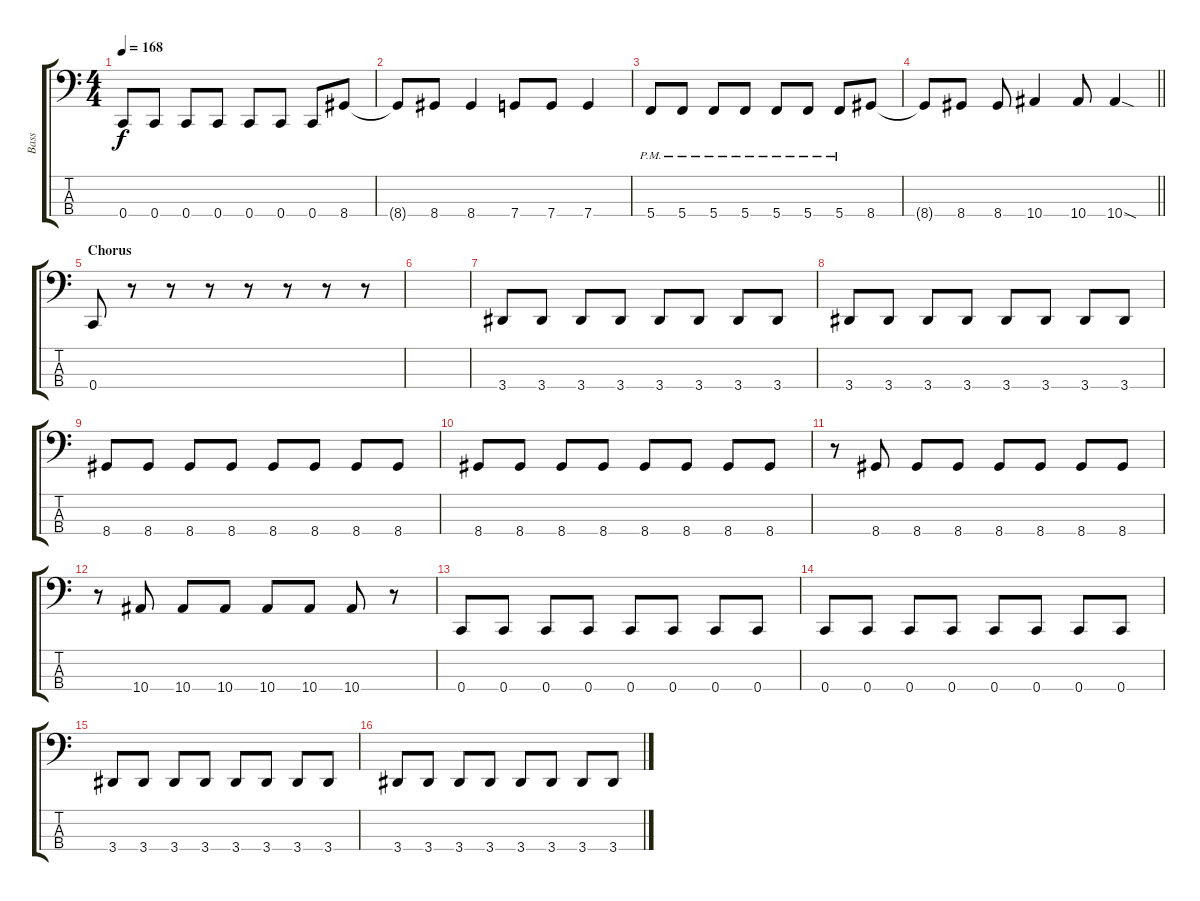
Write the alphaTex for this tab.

\track ("Bass" "Bass") {instrument electricbasspick}
\staff {score tabs}
\tuning (F2 C2 G1 C1) {hide}
\ts (4 4)
\tempo 168
\clef f4
\ks c
0.4.8{dy f} 0.4.8 0.4.8 0.4.8 0.4.8 0.4.8 0.4.8 8.4.8 |
8.4{t}.8 8.4.8 8.4.4 7.4.8 7.4.8 7.4.4 |
5.4{pm}.8 5.4{pm}.8 5.4{pm}.8 5.4{pm}.8 5.4{pm}.8 5.4{pm}.8 5.4{pm}.8 8.4.8 |
\barLineRight lightlight
8.4{t}.8 8.4.8 8.4.8 10.4.4 10.4.8 10.4{sod}.4 |
\section ("" "Chorus")
0.4.8 r.8 r.8 r.8 r.8 r.8 r.8 r.8 |
|
3.4.8 3.4.8 3.4.8 3.4.8 3.4.8 3.4.8 3.4.8 3.4.8 |
3.4.8 3.4.8 3.4.8 3.4.8 3.4.8 3.4.8 3.4.8 3.4.8 |
8.4.8 8.4.8 8.4.8 8.4.8 8.4.8 8.4.8 8.4.8 8.4.8 |
8.4.8 8.4.8 8.4.8 8.4.8 8.4.8 8.4.8 8.4.8 8.4.8 |
r.8 8.4.8 8.4.8 8.4.8 8.4.8 8.4.8 8.4.8 8.4.8 |
r.8 10.4.8 10.4.8 10.4.8 10.4.8 10.4.8 10.4.8 r.8 |
0.4.8 0.4.8 0.4.8 0.4.8 0.4.8 0.4.8 0.4.8 0.4.8 |
0.4.8 0.4.8 0.4.8 0.4.8 0.4.8 0.4.8 0.4.8 0.4.8 |
3.4.8 3.4.8 3.4.8 3.4.8 3.4.8 3.4.8 3.4.8 3.4.8 |
3.4.8 3.4.8 3.4.8 3.4.8 3.4.8 3.4.8 3.4.8 3.4.8
